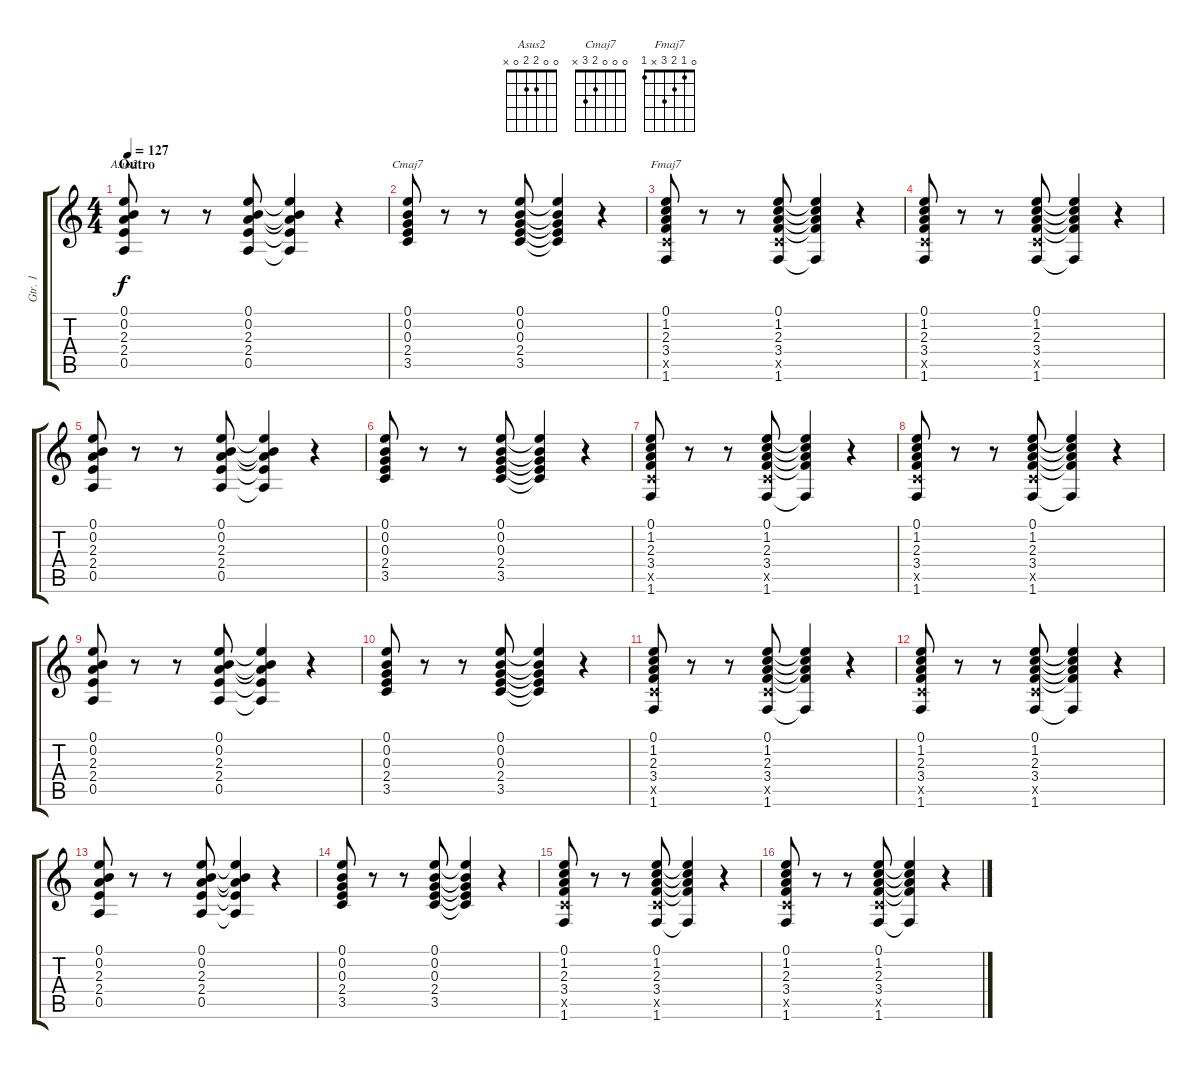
\track ("Gtr. 1" "Gtr. 1") {instrument overdrivenguitar}
\staff {score tabs}
\tuning (E4 B3 G3 D3 A2 E2) {hide}
\chord ("Asus2" 0 0 2 2 0 x)
\chord ("Cmaj7" 0 0 0 2 3 x)
\chord ("Fmaj7" 0 1 2 3 x 1)
\ts (4 4)
\section ("" "Outro")
\tempo 127
\clef g2
\ks c
(0.1 0.2 2.3 2.4 0.5).8{ch "Asus2" dy f} r.8 r.8 (0.1 0.2 2.3 2.4 0.5).8 (0.1{t} 0.2{t} 2.3{t} 2.4{t} 0.5{t}).4 r.4 |
(0.1 0.2 0.3 2.4 3.5).8{ch "Cmaj7"} r.8 r.8 (0.1 0.2 0.3 2.4 3.5).8 (0.1{t} 0.2{t} 0.3{t} 2.4{t} 3.5{t}).4 r.4 |
(0.1 1.2 2.3 3.4 3.5{x} 1.6).8{ch "Fmaj7"} r.8 r.8 (0.1 1.2 2.3 3.4 3.5{x} 1.6).8 (0.1{t} 1.2{t} 2.3{t} 3.4{t} 1.6{t}).4 r.4 |
(0.1 1.2 2.3 3.4 3.5{x} 1.6).8 r.8 r.8 (0.1 1.2 2.3 3.4 3.5{x} 1.6).8 (0.1{t} 1.2{t} 2.3{t} 3.4{t} 1.6{t}).4 r.4 |
(0.1 0.2 2.3 2.4 0.5).8 r.8 r.8 (0.1 0.2 2.3 2.4 0.5).8 (0.1{t} 0.2{t} 2.3{t} 2.4{t} 0.5{t}).4 r.4 |
(0.1 0.2 0.3 2.4 3.5).8 r.8 r.8 (0.1 0.2 0.3 2.4 3.5).8 (0.1{t} 0.2{t} 0.3{t} 2.4{t} 3.5{t}).4 r.4 |
(0.1 1.2 2.3 3.4 3.5{x} 1.6).8 r.8 r.8 (0.1 1.2 2.3 3.4 3.5{x} 1.6).8 (0.1{t} 1.2{t} 2.3{t} 3.4{t} 1.6{t}).4 r.4 |
(0.1 1.2 2.3 3.4 3.5{x} 1.6).8 r.8 r.8 (0.1 1.2 2.3 3.4 3.5{x} 1.6).8 (0.1{t} 1.2{t} 2.3{t} 3.4{t} 1.6{t}).4 r.4 |
(0.1 0.2 2.3 2.4 0.5).8 r.8 r.8 (0.1 0.2 2.3 2.4 0.5).8 (0.1{t} 0.2{t} 2.3{t} 2.4{t} 0.5{t}).4 r.4 |
(0.1 0.2 0.3 2.4 3.5).8 r.8 r.8 (0.1 0.2 0.3 2.4 3.5).8 (0.1{t} 0.2{t} 0.3{t} 2.4{t} 3.5{t}).4 r.4 |
(0.1 1.2 2.3 3.4 3.5{x} 1.6).8 r.8 r.8 (0.1 1.2 2.3 3.4 3.5{x} 1.6).8 (0.1{t} 1.2{t} 2.3{t} 3.4{t} 1.6{t}).4 r.4 |
(0.1 1.2 2.3 3.4 3.5{x} 1.6).8 r.8 r.8 (0.1 1.2 2.3 3.4 3.5{x} 1.6).8 (0.1{t} 1.2{t} 2.3{t} 3.4{t} 1.6{t}).4 r.4 |
(0.1 0.2 2.3 2.4 0.5).8 r.8 r.8 (0.1 0.2 2.3 2.4 0.5).8 (0.1{t} 0.2{t} 2.3{t} 2.4{t} 0.5{t}).4 r.4 |
(0.1 0.2 0.3 2.4 3.5).8 r.8 r.8 (0.1 0.2 0.3 2.4 3.5).8 (0.1{t} 0.2{t} 0.3{t} 2.4{t} 3.5{t}).4 r.4 |
(0.1 1.2 2.3 3.4 3.5{x} 1.6).8 r.8 r.8 (0.1 1.2 2.3 3.4 3.5{x} 1.6).8 (0.1{t} 1.2{t} 2.3{t} 3.4{t} 1.6{t}).4 r.4 |
(0.1 1.2 2.3 3.4 3.5{x} 1.6).8 r.8 r.8 (0.1 1.2 2.3 3.4 3.5{x} 1.6).8 (0.1{t} 1.2{t} 2.3{t} 3.4{t} 1.6{t}).4 r.4
